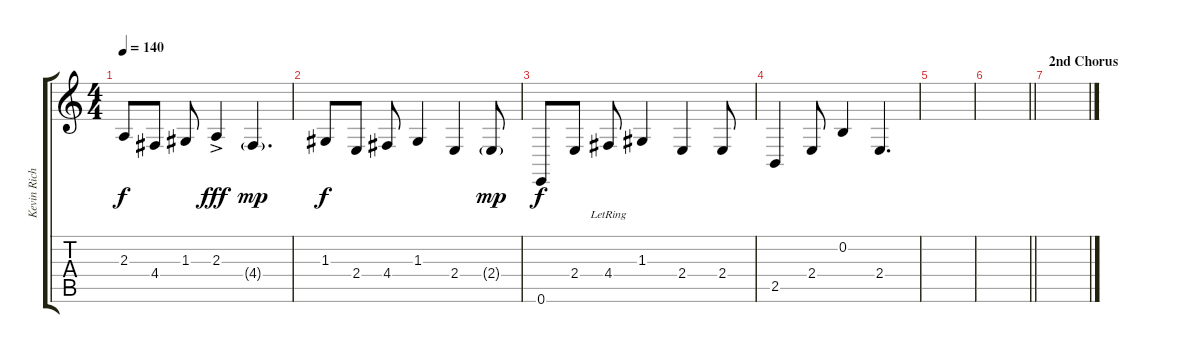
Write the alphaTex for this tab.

\track ("Kevin Richardson - Piano" "Kevin Rich") {instrument brightacousticpiano}
\staff {score tabs}
\tuning (E4 B3 G3 D3 A2 E2) {hide}
\ts (4 4)
\tempo 140
\clef g2
\ks c
2.3.8{dy f} 4.4.8 1.3.8 2.3{ac}.4{dy fff} 4.4{g}.4{d dy mp} |
1.3.8{dy f} 2.4.8 4.4.8 1.3.4 2.4.4 2.4{g}.8{dy mp} |
0.6.8{dy f} 2.4.8 4.4{lr}.8 1.3.4 2.4.4 2.4.8 |
2.5.4 2.4.8 0.2.4 2.4.4{d} |
|
\barLineRight lightlight
|
\section ("" "2nd Chorus")
